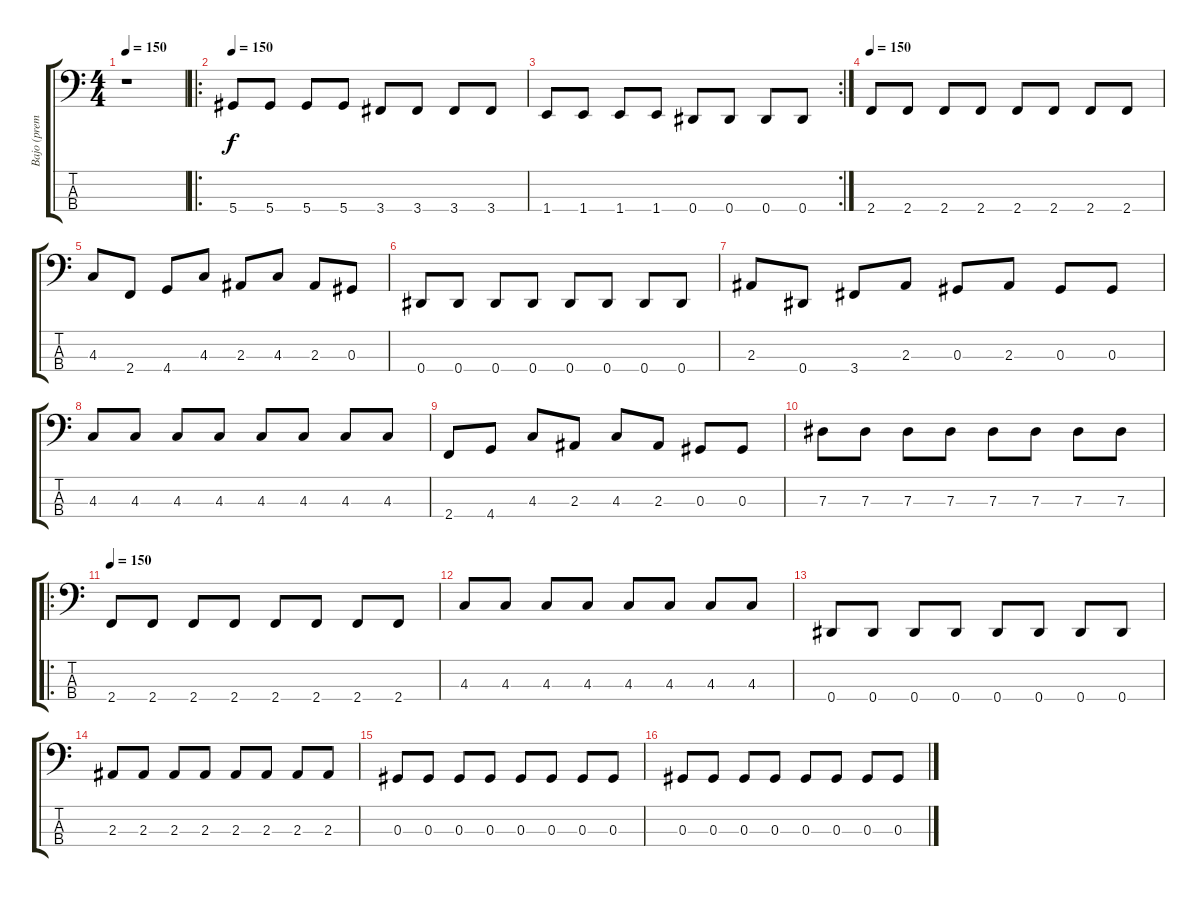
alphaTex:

\track ("Bajo (premio)" "Bajo (prem") {instrument electricbasspick}
\staff {score tabs}
\tuning (Gb2 Db2 Ab1 Eb1) {hide}
\ts (4 4)
\tempo 150
\clef f4
\ks c
r.1{dy f} |
\ro
\tempo 150
5.4.8 5.4.8 5.4.8 5.4.8 3.4.8 3.4.8 3.4.8 3.4.8 |
\rc 2
1.4.8 1.4.8 1.4.8 1.4.8 0.4.8 0.4.8 0.4.8 0.4.8 |
\tempo 150
2.4.8 2.4.8 2.4.8 2.4.8 2.4.8 2.4.8 2.4.8 2.4.8 |
4.3.8 2.4.8 4.4.8 4.3.8 2.3.8 4.3.8 2.3.8 0.3.8 |
0.4.8 0.4.8 0.4.8 0.4.8 0.4.8 0.4.8 0.4.8 0.4.8 |
2.3.8 0.4.8 3.4.8 2.3.8 0.3.8 2.3.8 0.3.8 0.3.8 |
4.3.8 4.3.8 4.3.8 4.3.8 4.3.8 4.3.8 4.3.8 4.3.8 |
2.4.8 4.4.8 4.3.8 2.3.8 4.3.8 2.3.8 0.3.8 0.3.8 |
7.3.8 7.3.8 7.3.8 7.3.8 7.3.8 7.3.8 7.3.8 7.3.8 |
\ro
\tempo 150
2.4.8 2.4.8 2.4.8 2.4.8 2.4.8 2.4.8 2.4.8 2.4.8 |
4.3.8 4.3.8 4.3.8 4.3.8 4.3.8 4.3.8 4.3.8 4.3.8 |
0.4.8 0.4.8 0.4.8 0.4.8 0.4.8 0.4.8 0.4.8 0.4.8 |
2.3.8 2.3.8 2.3.8 2.3.8 2.3.8 2.3.8 2.3.8 2.3.8 |
0.3.8 0.3.8 0.3.8 0.3.8 0.3.8 0.3.8 0.3.8 0.3.8 |
0.3.8 0.3.8 0.3.8 0.3.8 0.3.8 0.3.8 0.3.8 0.3.8
